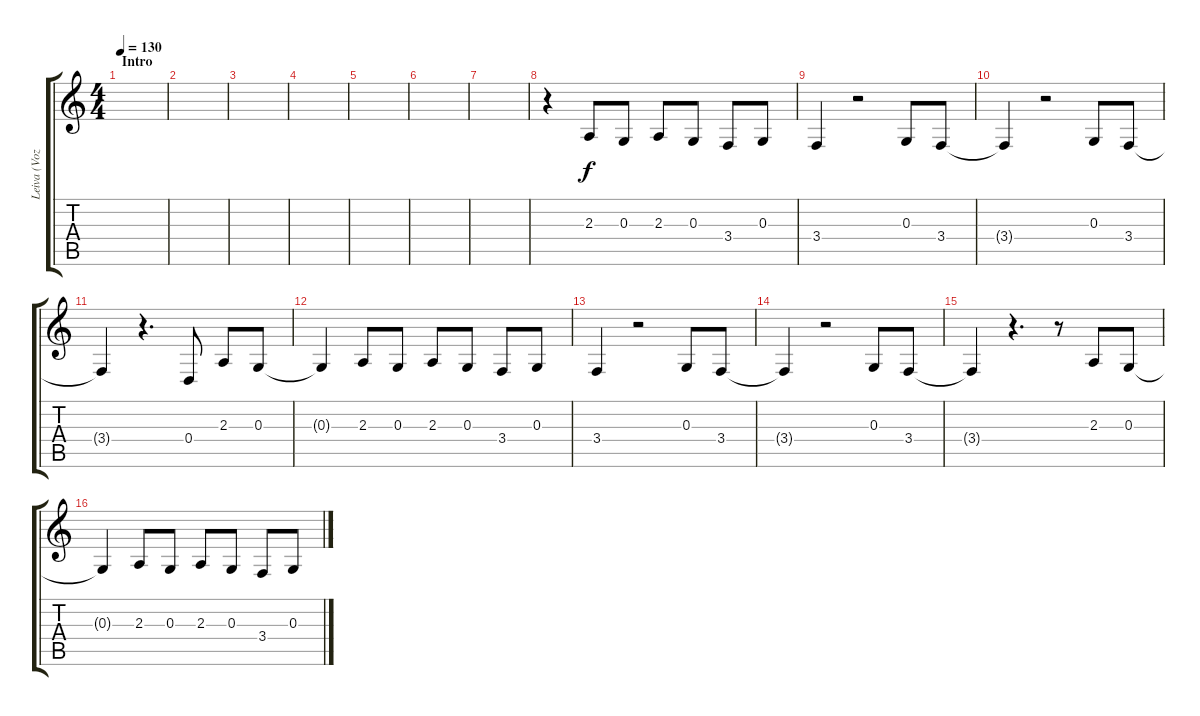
\track ("Leiva (Voz)" "Leiva (Voz") {instrument cello}
\staff {score tabs}
\tuning (E4 B3 G3 D3 A2 E2) {hide}
\ts (4 4)
\section ("" "Intro")
\tempo 130
\clef g2
\ks c
|
|
|
|
|
|
|
r.4 2.3.8 0.3.8 2.3.8 0.3.8 3.4.8 0.3.8 |
3.4.4 r.2 0.3.8 3.4.8 |
3.4{t}.4 r.2 0.3.8 3.4.8 |
3.4{t}.4 r.4{d} 0.4.8 2.3.8 0.3.8 |
0.3{t}.4 2.3.8 0.3.8 2.3.8 0.3.8 3.4.8 0.3.8 |
3.4.4 r.2 0.3.8 3.4.8 |
3.4{t}.4 r.2 0.3.8 3.4.8 |
3.4{t}.4 r.4{d} r.8 2.3.8 0.3.8 |
0.3{t}.4 2.3.8 0.3.8 2.3.8 0.3.8 3.4.8 0.3.8
